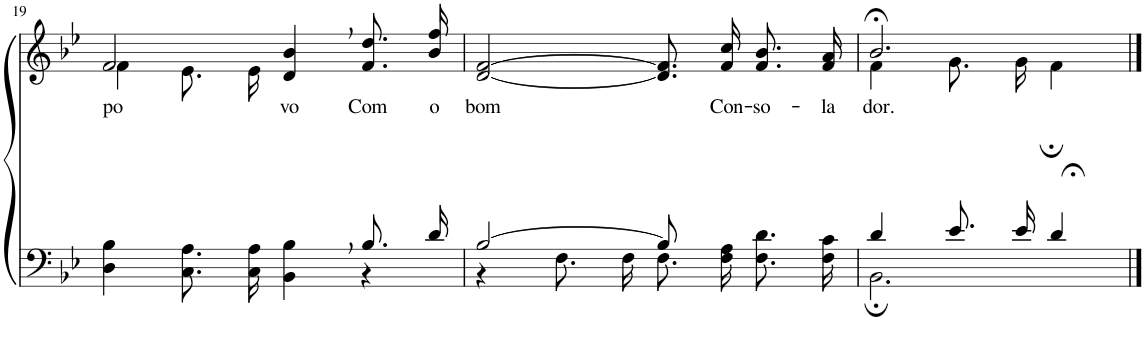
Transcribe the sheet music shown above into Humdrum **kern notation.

**kern	**kern	**text
*part2	*part1	*part1
*staff2	*staff1	*staff1
*I"Parte III e IV	*I"Parte I e II	*
!!LO:PB:g=z
*clefF4	*clefG2	*
*Trd1c2	*Trd1c2	*
*k[b-e-]	*k[b-e-]	*
*M4/4	*M4/4	*
=19	=19	=19
*^	*^	*
!	!	!	!	!LO:LY:b
2.ryy	4D\ 4B-\	2f/	4f\	po-
.	8.C\ 8.A\L	.	8.e-\L	.
.	16C\ 16A\Jk	.	16e-\Jk	.
!	!	!	!	!LO:LY:b
.	4BB-\ 4B-\	4d/, 4b-/,	2ryy	vo
!	!	!	!	!LO:LY:b
8.B-/L	4r	8.f\ 8.dd\L	.	Com
!	!	!	!	!LO:LY:b
16d/Jk	.	16b-\ 16ff\Jk	.	o
*	*	*v	*v	*
=20	=20	=20	=20
!	!	!	!LO:LY:b
[2B-/	4r	[2d/ [2f/	bom
.	8.F\L	.	.
.	16F\Jk	.	.
8B-/]	8.F\L	8.d]/ 8.f]/L	.
4.ryy	.	.	.
!	!	!	!LO:LY:b
.	16F\ 16A\Jk	16f/ 16cc/Jk	Con-
!	!	!	!LO:LY:b
.	8.F\ 8.d\L	8.f/ 8.b-/L	-so-
!	!	!	!LO:LY:b
.	16F\ 16c\Jk	16f/ 16a/Jk	-la-
=21	=21	=21	=21
*	*	*^	*
!	!	!	!	!LO:LY:b
4d/	2.BB-;\	2.b-;</	4f\	-dor.
8.e-/L	.	.	8.g\L	.
16e-/Jk	.	.	16g\Jk	.
4d;</	.	.	4f;\	.
*v	*v	*	*	*
*	*v	*v	*
==	==	==
*-	*-	*-
